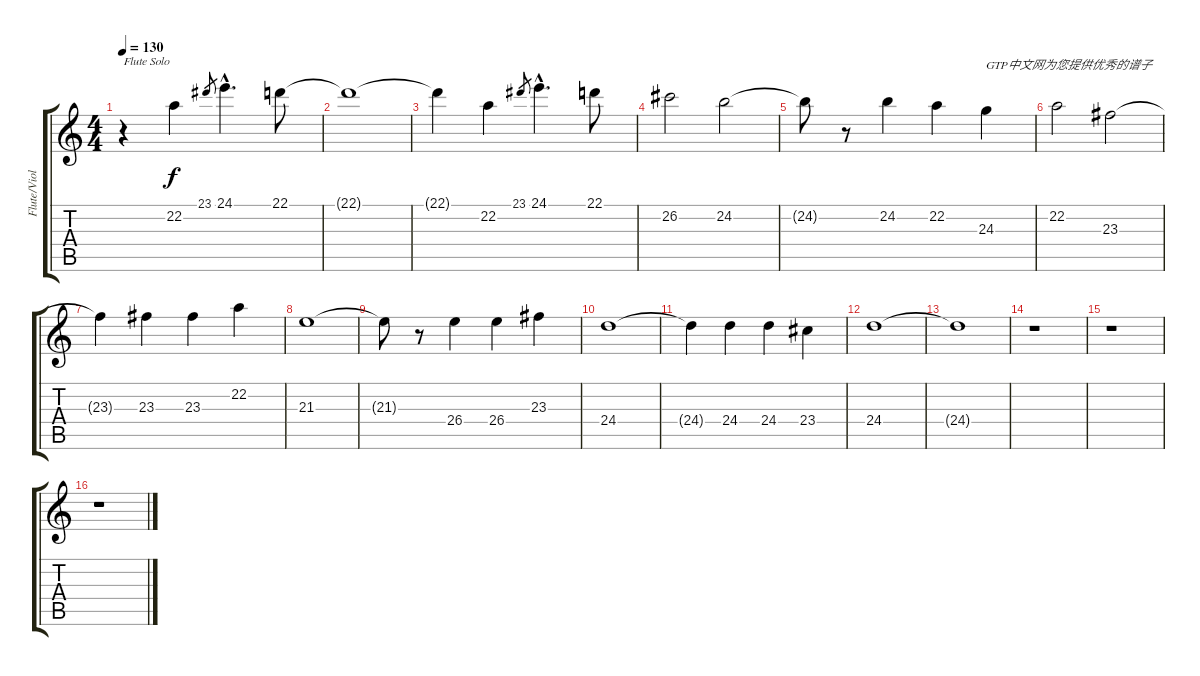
\track ("Flute/Violin/Timpani" "Flute/Viol") {instrument flute}
\staff {score tabs}
\tuning (E4 B3 G3 D3 A2 E2) {hide}
\ts (4 4)
\tempo 130
\clef g2
\ks c
r.4{txt "Flute Solo" dy f instrument flute} 22.2.4 23.1.8{gr} 24.1{hac}.4{d} 22.1.8 |
22.1{t}.1 |
22.1{t}.4 22.2.4 23.1.8{gr} 24.1{hac}.4{d} 22.1.8 |
26.2.2 24.2.2 |
24.2{t}.8 r.8 24.2.4 22.2.4 24.3.4{txt "GTP中文网为您提供优秀的谱子"} |
22.2.2 23.3.2 |
23.3{t}.4 23.3.4 23.3.4 22.2.4 |
21.3.1 |
21.3{t}.8 r.8 26.4.4 26.4.4 23.3.4 |
24.4.1 |
24.4{t}.4 24.4.4 24.4.4 23.4.4 |
24.4.1 |
24.4{t}.1 |
r.1 |
r.1 |
r.1
